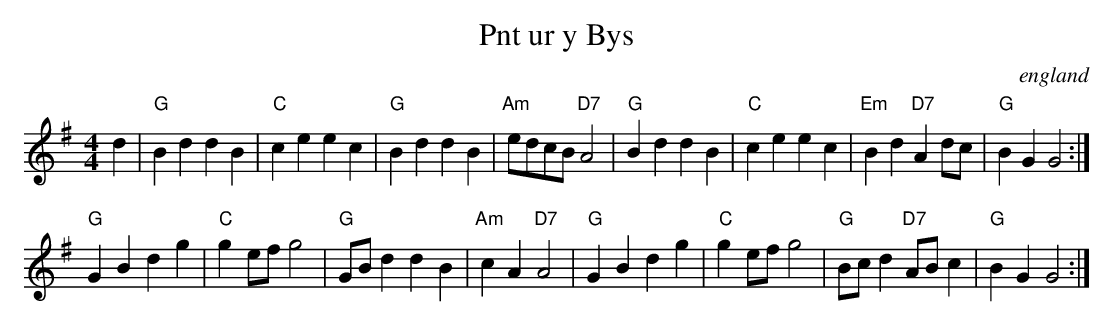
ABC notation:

X:1
T:Pnt ur y Bys
O:england
M:4/4
L:1/4
K:G
d|"G"Bd dB|"C"ce ec|"G"Bd dB|"Am"e/2d/2c/2B/2 "D7"A2|"G"Bd dB|"C"ce ec|\
"Em"Bd "D7"Ad/2c/2|"G"BG G2:|
"G"GB dg|"C"ge/2f/2 g2|"G"G/2B/2d dB|"Am"cA "D7"A2|"G"GB dg|"C"ge/2f/2 g2|\
"G"B/2c/2d "D7"A/2B/2c|"G"BG G2:|
